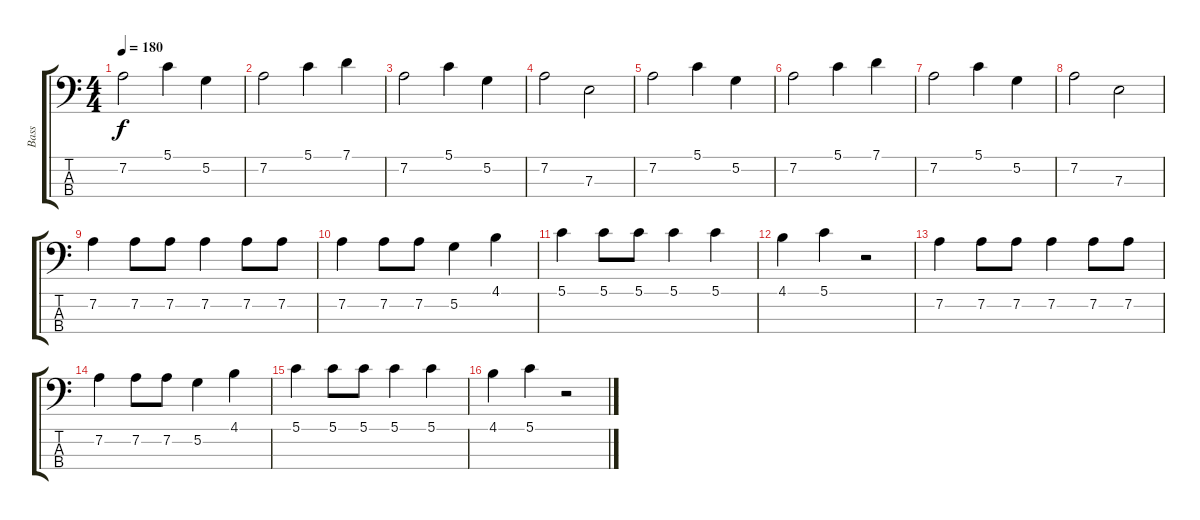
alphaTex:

\track ("Bass" "Bass") {instrument fretlessbass}
\staff {score tabs}
\tuning (G2 D2 A1 E1) {hide}
\ts (4 4)
\tempo 180
\clef f4
\ks c
7.2.2{dy f} 5.1.4 5.2.4 |
7.2.2 5.1.4 7.1.4 |
7.2.2 5.1.4 5.2.4 |
7.2.2 7.3.2 |
7.2.2 5.1.4 5.2.4 |
7.2.2 5.1.4 7.1.4 |
7.2.2 5.1.4 5.2.4 |
7.2.2 7.3.2 |
7.2.4 7.2.8 7.2.8 7.2.4 7.2.8 7.2.8 |
7.2.4 7.2.8 7.2.8 5.2.4 4.1.4 |
5.1.4 5.1.8 5.1.8 5.1.4 5.1.4 |
4.1.4 5.1.4 r.2 |
7.2.4 7.2.8 7.2.8 7.2.4 7.2.8 7.2.8 |
7.2.4 7.2.8 7.2.8 5.2.4 4.1.4 |
5.1.4 5.1.8 5.1.8 5.1.4 5.1.4 |
4.1.4 5.1.4 r.2
